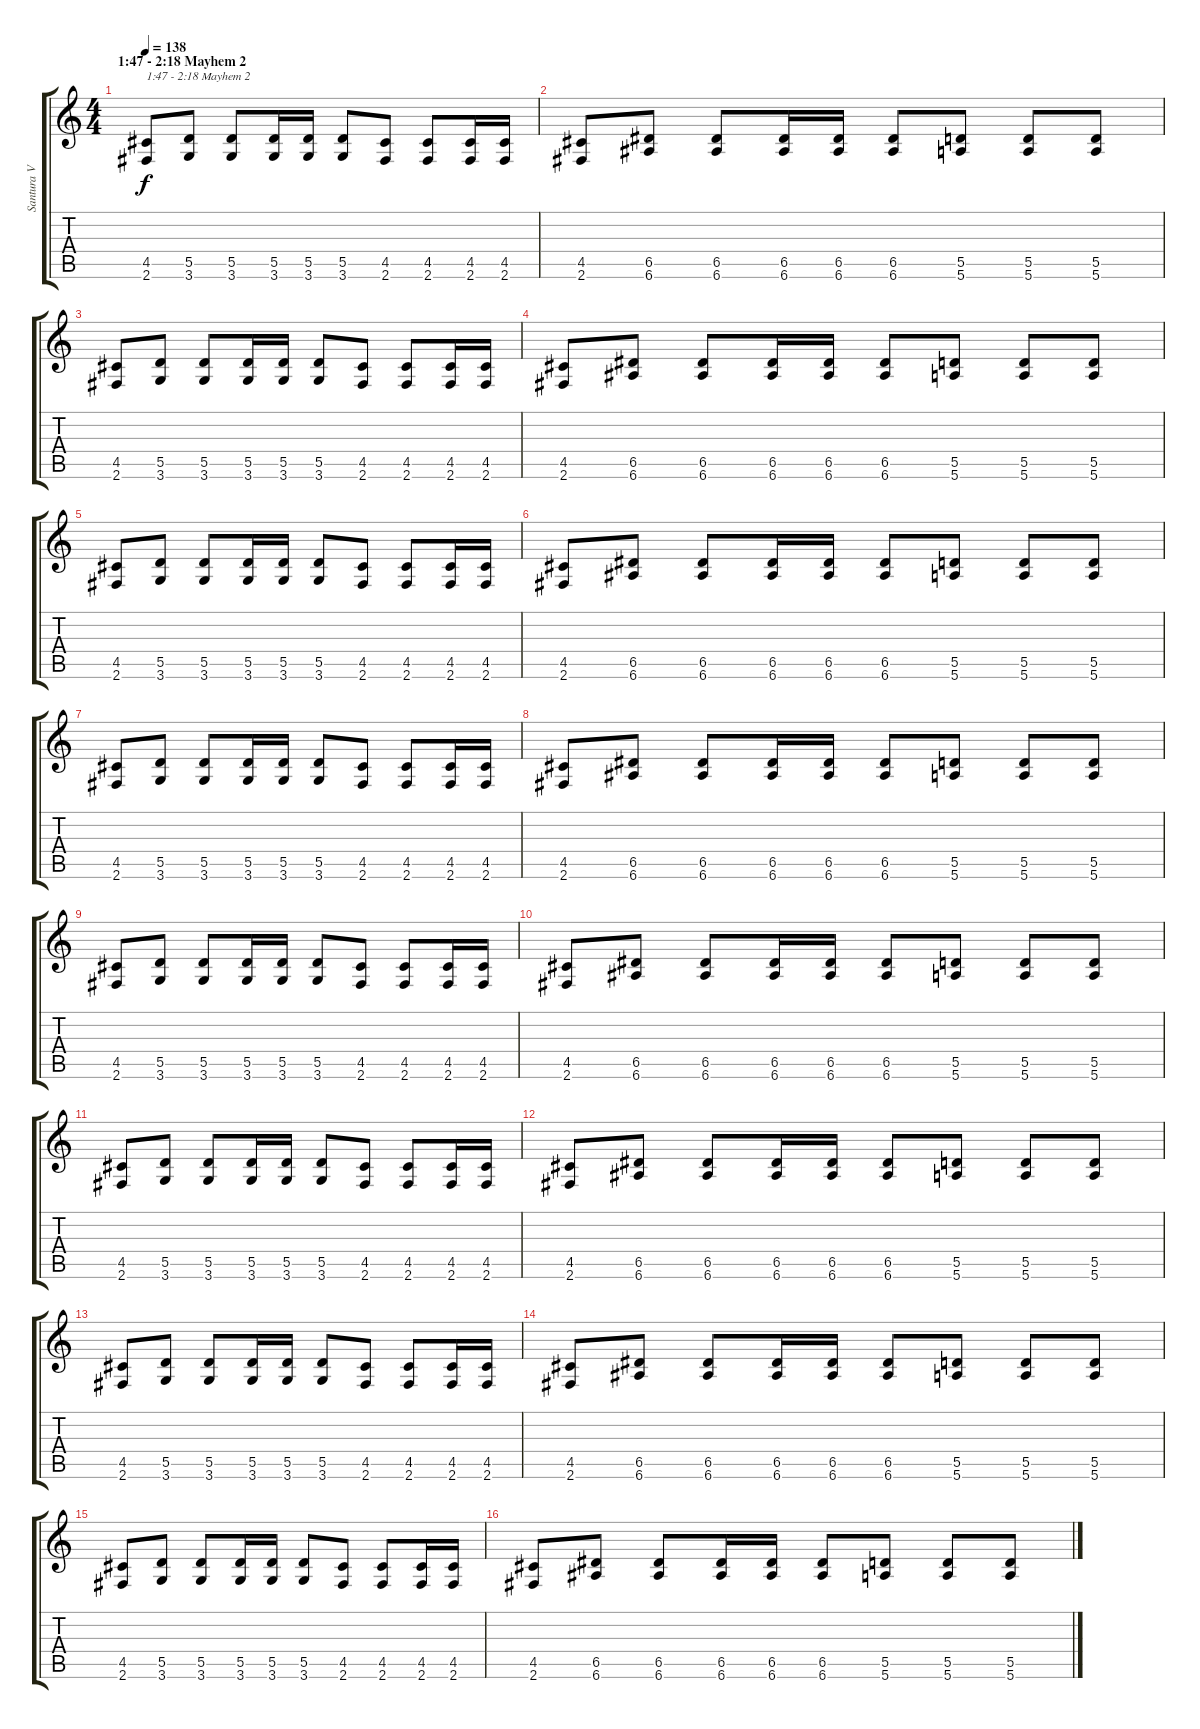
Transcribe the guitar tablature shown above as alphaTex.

\track ("Santura V" "Santura V") {instrument distortionguitar}
\staff {score tabs}
\tuning (E4 B3 G3 D3 A2 E2) {hide}
\ts (4 4)
\section ("" "1:47 - 2:18 Mayhem 2")
\tempo 138
\clef g2
\ks c
(4.5 2.6).8{txt "1:47 - 2:18 Mayhem 2" dy f} (5.5 3.6).8 (5.5 3.6).8 (5.5 3.6).16 (5.5 3.6).16 (5.5 3.6).8 (4.5 2.6).8 (4.5 2.6).8 (4.5 2.6).16 (4.5 2.6).16 |
(4.5 2.6).8 (6.5 6.6).8 (6.5 6.6).8 (6.5 6.6).16 (6.5 6.6).16 (6.5 6.6).8 (5.5 5.6).8 (5.5 5.6).8 (5.5 5.6).8 |
(4.5 2.6).8 (5.5 3.6).8 (5.5 3.6).8 (5.5 3.6).16 (5.5 3.6).16 (5.5 3.6).8 (4.5 2.6).8 (4.5 2.6).8 (4.5 2.6).16 (4.5 2.6).16 |
(4.5 2.6).8 (6.5 6.6).8 (6.5 6.6).8 (6.5 6.6).16 (6.5 6.6).16 (6.5 6.6).8 (5.5 5.6).8 (5.5 5.6).8 (5.5 5.6).8 |
(4.5 2.6).8 (5.5 3.6).8 (5.5 3.6).8 (5.5 3.6).16 (5.5 3.6).16 (5.5 3.6).8 (4.5 2.6).8 (4.5 2.6).8 (4.5 2.6).16 (4.5 2.6).16 |
(4.5 2.6).8 (6.5 6.6).8 (6.5 6.6).8 (6.5 6.6).16 (6.5 6.6).16 (6.5 6.6).8 (5.5 5.6).8 (5.5 5.6).8 (5.5 5.6).8 |
(4.5 2.6).8 (5.5 3.6).8 (5.5 3.6).8 (5.5 3.6).16 (5.5 3.6).16 (5.5 3.6).8 (4.5 2.6).8 (4.5 2.6).8 (4.5 2.6).16 (4.5 2.6).16 |
(4.5 2.6).8 (6.5 6.6).8 (6.5 6.6).8 (6.5 6.6).16 (6.5 6.6).16 (6.5 6.6).8 (5.5 5.6).8 (5.5 5.6).8 (5.5 5.6).8 |
(4.5 2.6).8 (5.5 3.6).8 (5.5 3.6).8 (5.5 3.6).16 (5.5 3.6).16 (5.5 3.6).8 (4.5 2.6).8 (4.5 2.6).8 (4.5 2.6).16 (4.5 2.6).16 |
(4.5 2.6).8 (6.5 6.6).8 (6.5 6.6).8 (6.5 6.6).16 (6.5 6.6).16 (6.5 6.6).8 (5.5 5.6).8 (5.5 5.6).8 (5.5 5.6).8 |
(4.5 2.6).8 (5.5 3.6).8 (5.5 3.6).8 (5.5 3.6).16 (5.5 3.6).16 (5.5 3.6).8 (4.5 2.6).8 (4.5 2.6).8 (4.5 2.6).16 (4.5 2.6).16 |
(4.5 2.6).8 (6.5 6.6).8 (6.5 6.6).8 (6.5 6.6).16 (6.5 6.6).16 (6.5 6.6).8 (5.5 5.6).8 (5.5 5.6).8 (5.5 5.6).8 |
(4.5 2.6).8 (5.5 3.6).8 (5.5 3.6).8 (5.5 3.6).16 (5.5 3.6).16 (5.5 3.6).8 (4.5 2.6).8 (4.5 2.6).8 (4.5 2.6).16 (4.5 2.6).16 |
(4.5 2.6).8 (6.5 6.6).8 (6.5 6.6).8 (6.5 6.6).16 (6.5 6.6).16 (6.5 6.6).8 (5.5 5.6).8 (5.5 5.6).8 (5.5 5.6).8 |
(4.5 2.6).8 (5.5 3.6).8 (5.5 3.6).8 (5.5 3.6).16 (5.5 3.6).16 (5.5 3.6).8 (4.5 2.6).8 (4.5 2.6).8 (4.5 2.6).16 (4.5 2.6).16 |
(4.5 2.6).8 (6.5 6.6).8 (6.5 6.6).8 (6.5 6.6).16 (6.5 6.6).16 (6.5 6.6).8 (5.5 5.6).8 (5.5 5.6).8 (5.5 5.6).8
